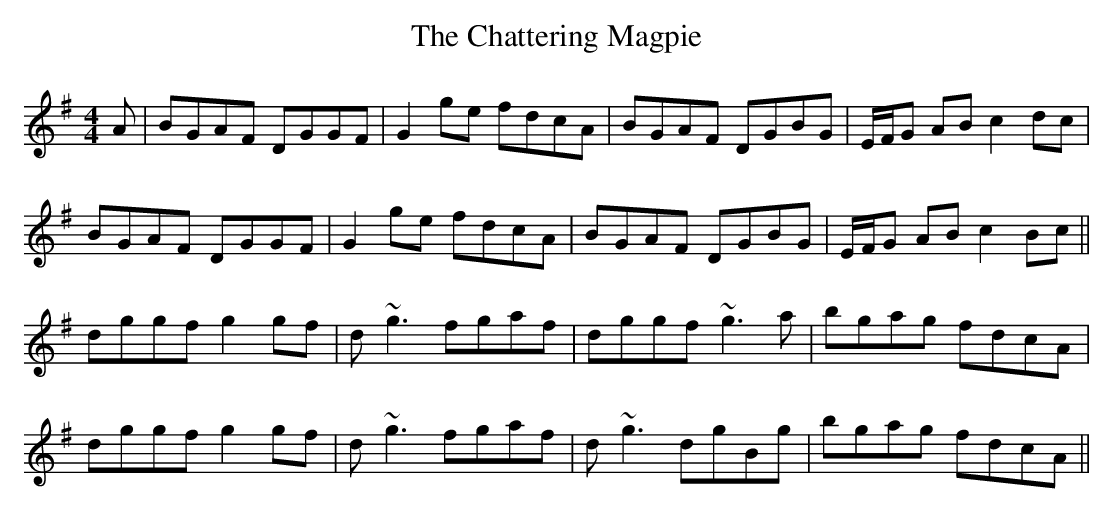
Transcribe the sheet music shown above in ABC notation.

X:1
T: The Chattering Magpie
M: 4/4
L: 1/8
K: Gmaj
A|BGAF DGGF|G2 ge fdcA|BGAF DGBG|E/F/G AB c2 dc|
BGAF DGGF|G2 ge fdcA|BGAF DGBG|E/F/G AB c2 Bc||
dggf g2 gf|d~g3 fgaf|dggf ~g3a|bgag fdcA|
dggf g2 gf|d~g3 fgaf|d~g3 dgBg|bgag fdcA||
